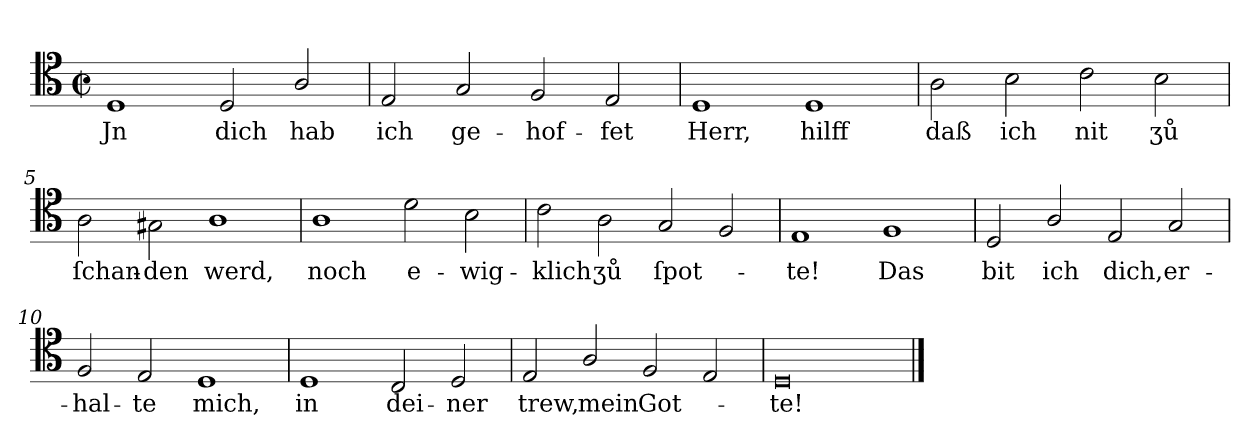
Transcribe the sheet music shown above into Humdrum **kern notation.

**kern	**text
*part1	*part1
*staff1	*staff1
*clefC4	*
*k[]	*
*M4/2	*
*met(c|)	*
=1	=1
1D	Jn
2D	dich
2A/	hab
=2	=2
2E	ich
2G	ge-
2F	-hof-
2E	-fet
=3	=3
1D	Herr,
1D	hilff
=4	=4
2A	daß
2B	ich
2c	nit
2B	ʒů
=5	=5
2A	ſchan-
2G#X\	-den
1A	werd,
=6	=6
1A	noch
2d	e-
2B	-wig-
=7	=7
2c	-klich
2A	ʒů
2G	ſpot-
2F	.
=8	=8
1E	-te!
1F	Das
=9	=9
2D	bit
2A/	ich
2E	dich,
2G	er-
=10	=10
2F	-hal-
2E	-te
1D	mich,
=11	=11
1D	in
2C	dei-
2D	-ner
=12	=12
2E	trew,
2A/	mein
2F	Got-
2E	.
=13	=13
0D/	-te!
==	==
*-	*-
